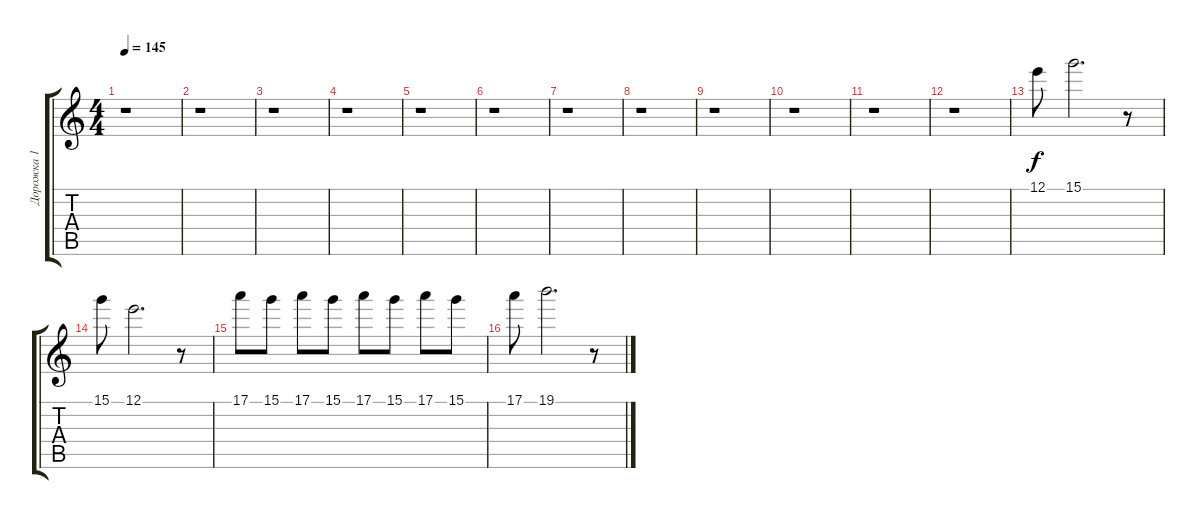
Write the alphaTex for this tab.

\track ("Дорожка 1" "Дорожка 1") {instrument distortionguitar}
\staff {score tabs}
\tuning (E4 B3 G3 D3 A2 E2) {hide}
\ts (4 4)
\tempo 145
\clef g2
\ks c
r.1{dy f} |
r.1 |
r.1 |
r.1 |
r.1 |
r.1 |
r.1 |
r.1 |
r.1 |
r.1 |
r.1 |
r.1 |
12.1.8 15.1.2{d} r.8 |
15.1.8 12.1.2{d} r.8 |
17.1.8 15.1.8 17.1.8 15.1.8 17.1.8 15.1.8 17.1.8 15.1.8 |
17.1.8 19.1.2{d} r.8
